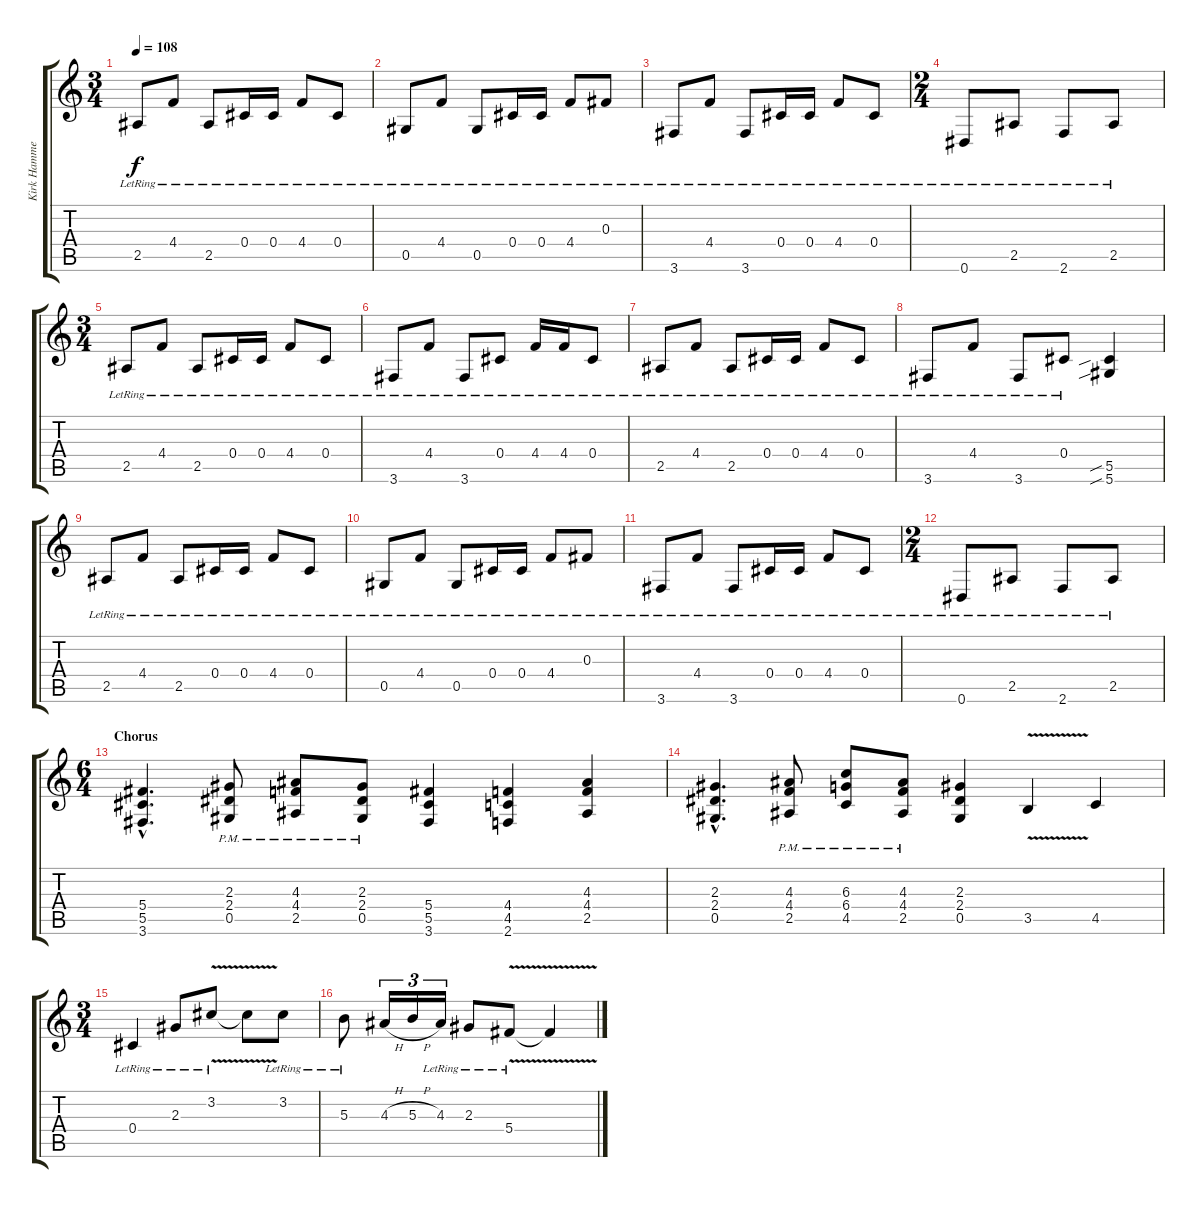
\track ("Kirk Hammett (Guitar)" "Kirk Hamme") {instrument electricguitarclean}
\staff {score tabs}
\tuning (Eb4 Bb3 Gb3 Db3 Ab2 Eb2) {hide}
\ts (3 4)
\tempo 108
\clef g2
\ks c
2.5{lr}.8{dy f} 4.4{lr}.8 2.5{lr}.8 0.4{lr}.16 0.4{lr}.16 4.4{lr}.8 0.4{lr}.8 |
0.5{lr}.8 4.4{lr}.8 0.5{lr}.8 0.4{lr}.16 0.4{lr}.16 4.4{lr}.8 0.3{lr}.8 |
3.6{lr}.8 4.4{lr}.8 3.6{lr}.8 0.4{lr}.16 0.4{lr}.16 4.4{lr}.8 0.4{lr}.8 |
\ts (2 4)
0.6{lr}.8 2.5{lr}.8 2.6{lr}.8 2.5{lr}.8 |
\ts (3 4)
2.5{lr}.8 4.4{lr}.8 2.5{lr}.8 0.4{lr}.16 0.4{lr}.16 4.4{lr}.8 0.4{lr}.8 |
3.6{lr}.8 4.4{lr}.8 3.6{lr}.8 0.4{lr}.8 4.4{lr}.16 4.4{lr}.16 0.4{lr}.8 |
2.5{lr}.8 4.4{lr}.8 2.5{lr}.8 0.4{lr}.16 0.4{lr}.16 4.4{lr}.8 0.4{lr}.8 |
3.6{lr}.8 4.4{lr}.8 3.6{lr}.8 0.4{lr}.8 (5.5{sib} 5.6{sib}).4 |
2.5{lr}.8 4.4{lr}.8 2.5{lr}.8 0.4{lr}.16 0.4{lr}.16 4.4{lr}.8 0.4{lr}.8 |
0.5{lr}.8 4.4{lr}.8 0.5{lr}.8 0.4{lr}.16 0.4{lr}.16 4.4{lr}.8 0.3{lr}.8 |
3.6{lr}.8 4.4{lr}.8 3.6{lr}.8 0.4{lr}.16 0.4{lr}.16 4.4{lr}.8 0.4{lr}.8 |
\ts (2 4)
0.6{lr}.8 2.5{lr}.8 2.6{lr}.8 2.5{lr}.8 |
\ts (6 4)
\section ("" "Chorus")
(5.4{hac} 5.5{hac} 3.6{hac}).4{d instrument distortionguitar} (2.3{pm} 2.4{pm} 0.5{pm}).8 (4.3{pm} 4.4{pm} 2.5{pm}).8 (2.3{pm} 2.4{pm} 0.5{pm}).8 (5.4 5.5 3.6).4 (4.4 4.5 2.6).4 (4.3 4.4 2.5).4 |
(2.3{hac} 2.4{hac} 0.5{hac}).4{d} (4.3{pm} 4.4{pm} 2.5{pm}).8 (6.3{pm} 6.4{pm} 4.5{pm}).8 (4.3{pm} 4.4{pm} 2.5{pm}).8 (2.3 2.4 0.5).4 3.5{v}.4 4.5.4 |
\ts (3 4)
0.4{lr}.4{instrument electricguitarclean} 2.3{lr}.8 3.2{v lr}.8 3.2{t}.8 3.2{lr}.8 |
5.3{lr}.8 4.3{h}.16{tu (3 2)} 5.3{h}.16{tu (3 2)} 4.3{lr}.16{tu (3 2)} 2.3{lr}.8 5.4{v lr}.8 5.4{t}.4
